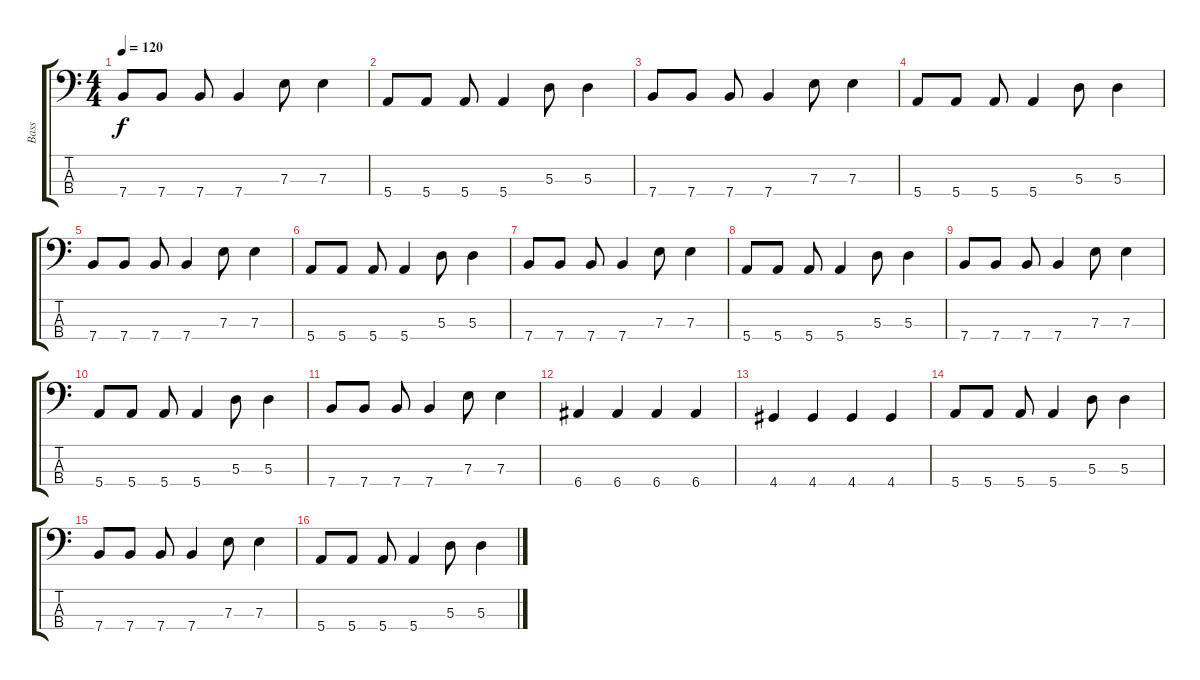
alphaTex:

\track ("Bass" "Bass") {instrument electricbassfinger}
\staff {score tabs}
\tuning (G2 D2 A1 E1) {hide}
\ts (4 4)
\tempo 120
\clef f4
\ks c
7.4.8{dy f} 7.4.8 7.4.8 7.4.4 7.3.8 7.3.4 |
5.4.8 5.4.8 5.4.8 5.4.4 5.3.8 5.3.4 |
7.4.8 7.4.8 7.4.8 7.4.4 7.3.8 7.3.4 |
5.4.8 5.4.8 5.4.8 5.4.4 5.3.8 5.3.4 |
7.4.8 7.4.8 7.4.8 7.4.4 7.3.8 7.3.4 |
5.4.8 5.4.8 5.4.8 5.4.4 5.3.8 5.3.4 |
7.4.8 7.4.8 7.4.8 7.4.4 7.3.8 7.3.4 |
5.4.8 5.4.8 5.4.8 5.4.4 5.3.8 5.3.4 |
7.4.8 7.4.8 7.4.8 7.4.4 7.3.8 7.3.4 |
5.4.8 5.4.8 5.4.8 5.4.4 5.3.8 5.3.4 |
7.4.8 7.4.8 7.4.8 7.4.4 7.3.8 7.3.4 |
6.4.4 6.4.4 6.4.4 6.4.4 |
4.4.4 4.4.4 4.4.4 4.4.4 |
5.4.8 5.4.8 5.4.8 5.4.4 5.3.8 5.3.4 |
7.4.8 7.4.8 7.4.8 7.4.4 7.3.8 7.3.4 |
5.4.8 5.4.8 5.4.8 5.4.4 5.3.8 5.3.4
